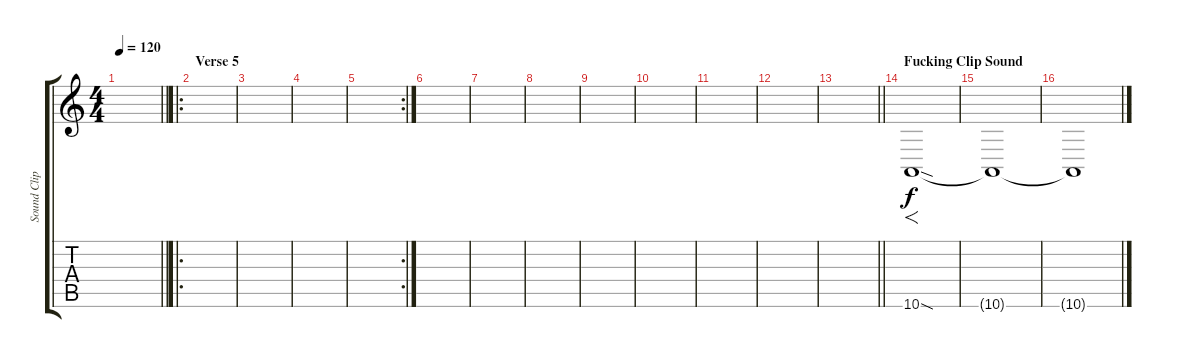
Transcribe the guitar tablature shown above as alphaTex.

\track ("Sound Clips (sample)" "Sound Clip") {instrument helicopter}
\staff {score tabs}
\tuning (B3 Gb3 D3 A2 E2 B1) {hide}
\ts (4 4)
\tempo 120
\clef g2
\barLineRight lightlight
\ks c
|
\ro
\section ("" "Verse 5")
|
|
|
\rc 2
|
|
|
|
|
|
|
|
\barLineRight lightlight
|
\section ("" "Fucking Clip Sound")
10.6{sod}.1{f} |
10.6{t}.1 |
10.6{t}.1
